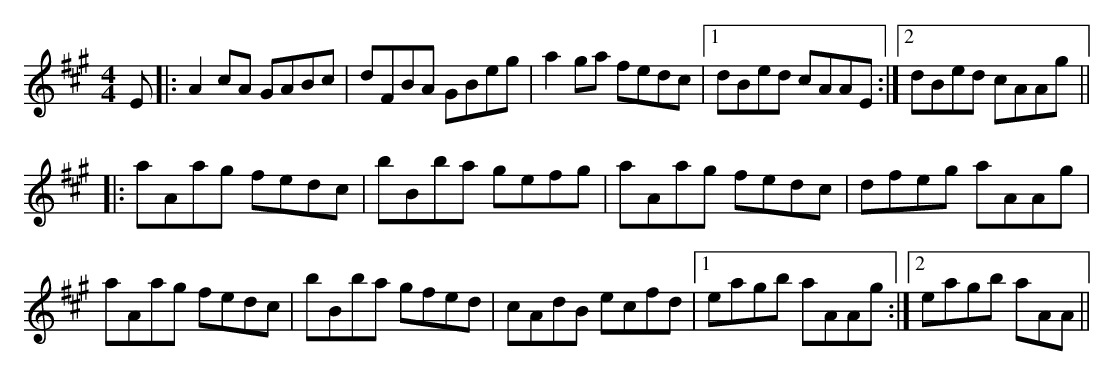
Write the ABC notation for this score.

X:1
M:4/4
K:A
E|:A2cA GABc|dFBA GBeg|a2ga fedc|1 dBed cAAE:|2 dBed cAAg||
|:aAag fedc|bBba gefg|aAag fedc|dfeg aAAg|
aAag fedc|bBba gfed|cAdB ecfd|1 eagb aAAg:|2 eagb aAA||
